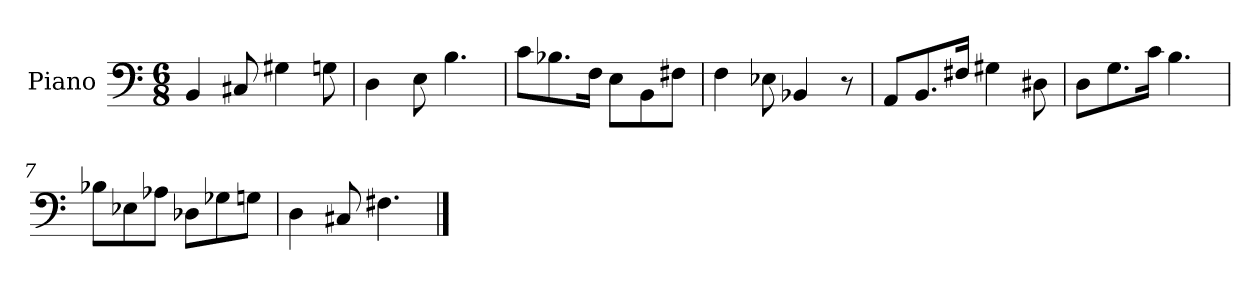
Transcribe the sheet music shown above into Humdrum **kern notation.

**kern
*part1
*staff1
*I"Piano
*I'Pno
*clefF4
*k[]
*M6/8
=1
4BB/
8C#X/
4G#X\
8Gn\
=2
4D\
8E\
4.B\
=3
8c\L
8.B-X\
16F\Jk
8E\L
8BB\
8F#X\J
=4
4F\
8E-X\
4BB-X/
8r
=5
8AA/L
8.BB/
16F#X/Jk
4G#X\
8D#X\
=6
8D\L
8.G\
16c\Jk
4.B\
=7
8B-X\L
8E-X\
8A-X\J
8D-X\L
8G-X\
8Gn\J
=8
4D\
8C#X/
4.F#X\
==
*-
